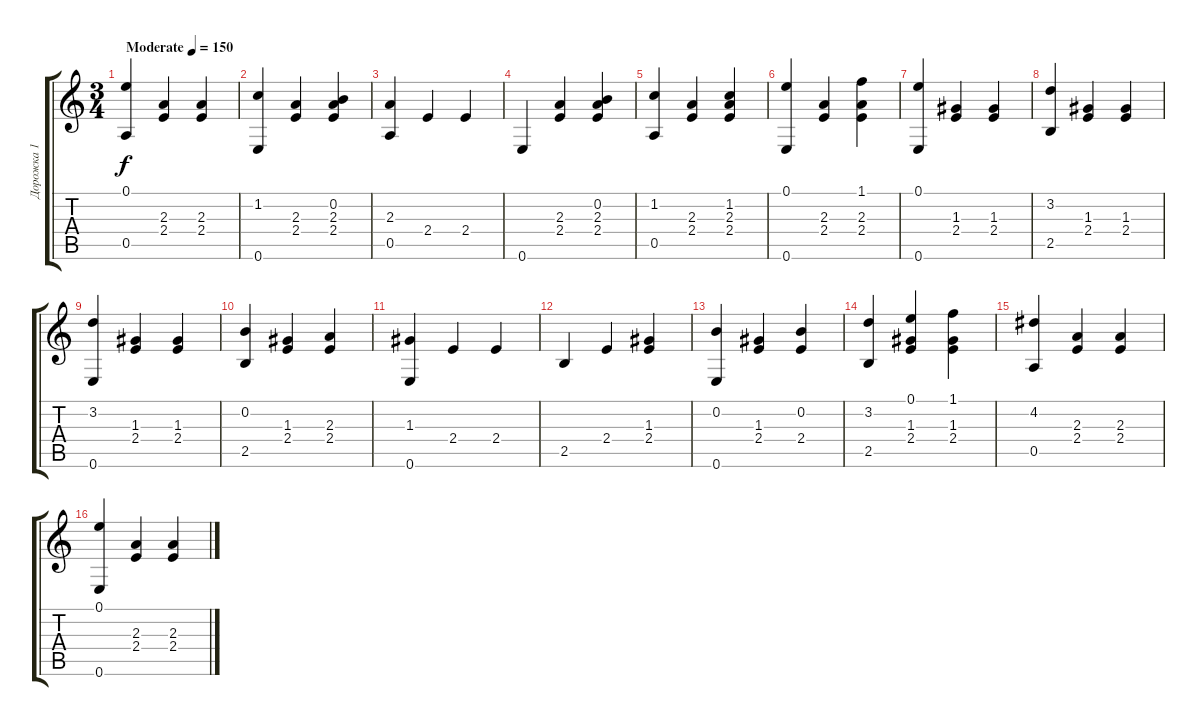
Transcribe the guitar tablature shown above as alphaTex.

\track ("Дорожка 1" "Дорожка 1") {instrument acousticguitarsteel}
\staff {score tabs}
\tuning (E4 B3 G3 D3 A2 E2) {hide}
\ts (3 4)
\tempo (150 "Moderate")
\clef g2
\ks c
(0.1 0.5).4{dy f instrument acousticguitarsteel} (2.3 2.4).4 (2.3 2.4).4 |
(1.2 0.6).4 (2.3 2.4).4 (0.2 2.3 2.4).4 |
(2.3 0.5).4 2.4.4 2.4.4 |
0.6.4 (2.3 2.4).4 (0.2 2.3 2.4).4 |
(1.2 0.5).4 (2.3 2.4).4 (1.2 2.3 2.4).4 |
(0.1 0.6).4 (2.3 2.4).4 (1.1 2.3 2.4).4 |
(0.1 0.6).4 (1.3 2.4).4 (1.3 2.4).4 |
(3.2 2.5).4 (1.3 2.4).4 (1.3 2.4).4 |
(3.2 0.6).4 (1.3 2.4).4 (1.3 2.4).4 |
(0.2 2.5).4 (1.3 2.4).4 (2.3 2.4).4 |
(1.3 0.6).4 2.4.4 2.4.4 |
2.5.4 2.4.4 (1.3 2.4).4 |
(0.2 0.6).4 (1.3 2.4).4 (0.2 2.4).4 |
(3.2 2.5).4 (0.1 1.3 2.4).4 (1.1 1.3 2.4).4 |
(4.2 0.5).4 (2.3 2.4).4 (2.3 2.4).4 |
(0.1 0.6).4 (2.3 2.4).4 (2.3 2.4).4
